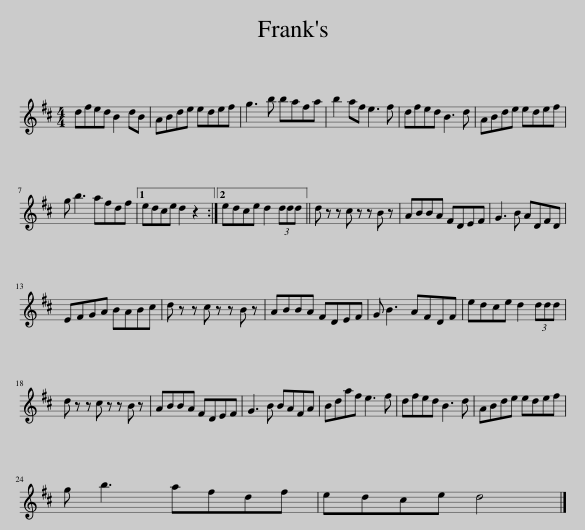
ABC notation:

X:1
L:1/8
M:4/4
I:linebreak $
K:D
V:1 treble
V:1
 dfed B2 dB | ABde edef | g3 b bafa | b2 af e3 f | dfed B3 d | %5
 ABde edef |$ g b3 afdf |1 edce d2 z2 :|2 edce d2 (3ddd || d z z c z z B z | %10
 ABBA FDEF | G3 B ADFD |$ EFGA BABc | d z z c z z B z | ABBA FDEF | %15
 G B3 AFDF | edce d2 (3ddd |$ d z z c z z B z | ABBA FDEF | G3 B BAFA | %20
 Bdaf e3 f | dfed B3 d | ABde edef |$ g b3 afdf | edce d4 |] %25
